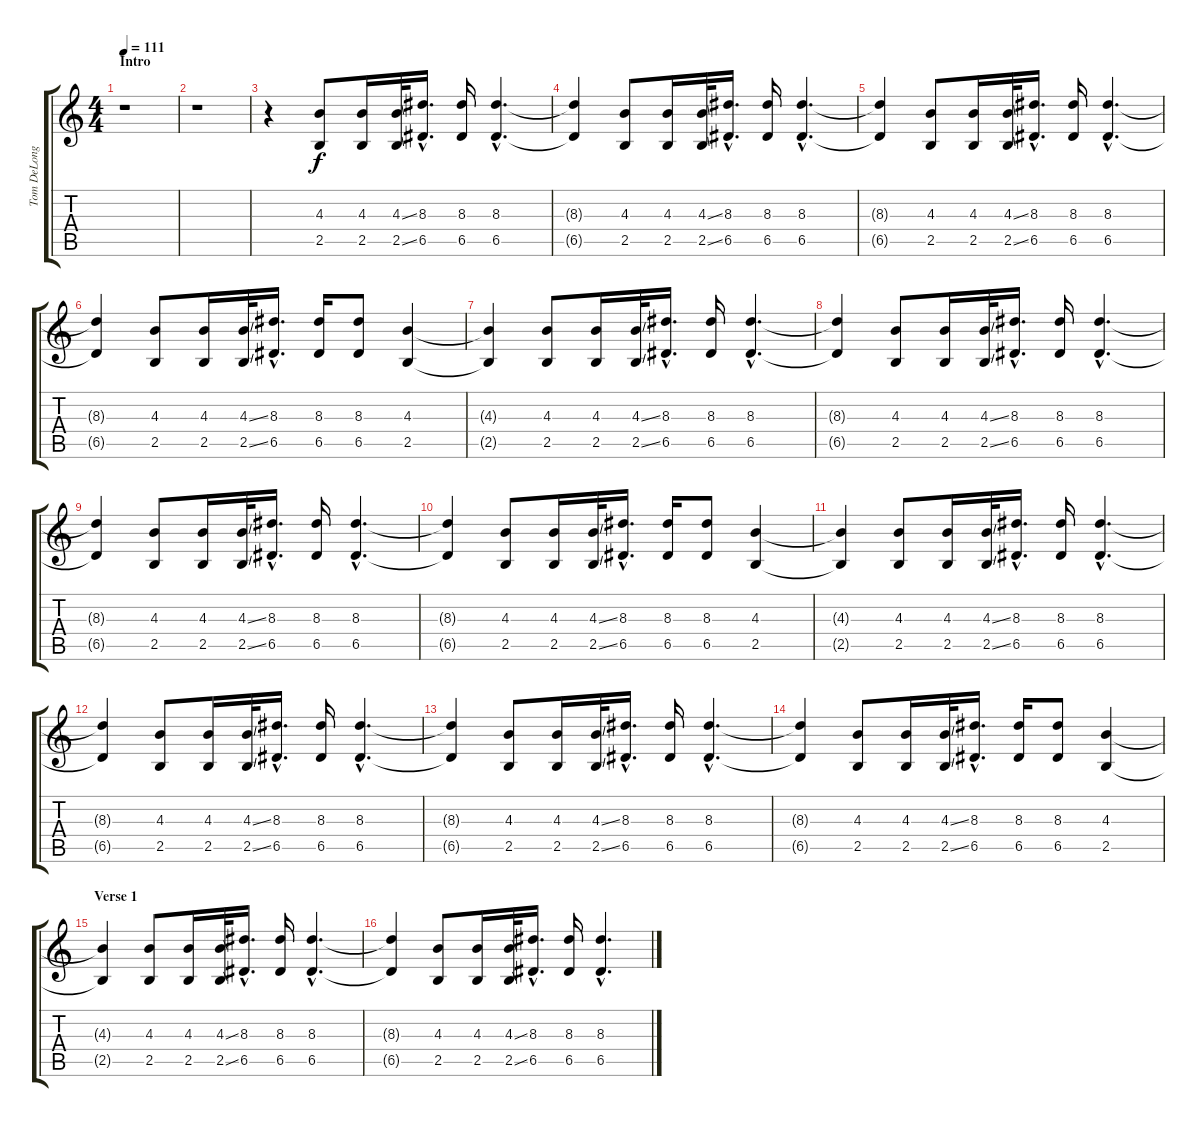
\track ("Tom DeLonge - Acoustic Guitar 1" "Tom DeLong") {instrument acousticguitarnylon}
\staff {score tabs}
\tuning (E4 B3 G3 D3 A2 E2) {hide}
\ts (4 4)
\section ("" "Intro")
\tempo 111
\clef g2
\ks c
r.1{dy f instrument acousticguitarnylon} |
r.1 |
r.4 (4.3 2.5).8 (4.3 2.5).16 (4.3{ss} 2.5{ss}).32 (8.3{hac} 6.5{hac}).16{d} (8.3 6.5).16 (8.3{hac} 6.5{hac}).4{d} |
(8.3{t} 6.5{t}).4 (4.3 2.5).8 (4.3 2.5).16 (4.3{ss} 2.5{ss}).32 (8.3{hac} 6.5{hac}).16{d} (8.3 6.5).16 (8.3{hac} 6.5{hac}).4{d} |
(8.3{t} 6.5{t}).4 (4.3 2.5).8 (4.3 2.5).16 (4.3{ss} 2.5{ss}).32 (8.3{hac} 6.5{hac}).16{d} (8.3 6.5).16 (8.3{hac} 6.5{hac}).4{d} |
(8.3{t} 6.5{t}).4 (4.3 2.5).8 (4.3 2.5).16 (4.3{ss} 2.5{ss}).32 (8.3{hac} 6.5{hac}).16{d} (8.3 6.5).16 (8.3 6.5).8 (4.3 2.5).4 |
(4.3{t} 2.5{t}).4 (4.3 2.5).8 (4.3 2.5).16 (4.3{ss} 2.5{ss}).32 (8.3{hac} 6.5{hac}).16{d} (8.3 6.5).16 (8.3{hac} 6.5{hac}).4{d} |
(8.3{t} 6.5{t}).4 (4.3 2.5).8 (4.3 2.5).16 (4.3{ss} 2.5{ss}).32 (8.3{hac} 6.5{hac}).16{d} (8.3 6.5).16 (8.3{hac} 6.5{hac}).4{d} |
(8.3{t} 6.5{t}).4 (4.3 2.5).8 (4.3 2.5).16 (4.3{ss} 2.5{ss}).32 (8.3{hac} 6.5{hac}).16{d} (8.3 6.5).16 (8.3{hac} 6.5{hac}).4{d} |
(8.3{t} 6.5{t}).4 (4.3 2.5).8 (4.3 2.5).16 (4.3{ss} 2.5{ss}).32 (8.3{hac} 6.5{hac}).16{d} (8.3 6.5).16 (8.3 6.5).8 (4.3 2.5).4 |
(4.3{t} 2.5{t}).4 (4.3 2.5).8 (4.3 2.5).16 (4.3{ss} 2.5{ss}).32 (8.3{hac} 6.5{hac}).16{d} (8.3 6.5).16 (8.3{hac} 6.5{hac}).4{d} |
(8.3{t} 6.5{t}).4 (4.3 2.5).8 (4.3 2.5).16 (4.3{ss} 2.5{ss}).32 (8.3{hac} 6.5{hac}).16{d} (8.3 6.5).16 (8.3{hac} 6.5{hac}).4{d} |
(8.3{t} 6.5{t}).4 (4.3 2.5).8 (4.3 2.5).16 (4.3{ss} 2.5{ss}).32 (8.3{hac} 6.5{hac}).16{d} (8.3 6.5).16 (8.3{hac} 6.5{hac}).4{d} |
(8.3{t} 6.5{t}).4 (4.3 2.5).8 (4.3 2.5).16 (4.3{ss} 2.5{ss}).32 (8.3{hac} 6.5{hac}).16{d} (8.3 6.5).16 (8.3 6.5).8 (4.3 2.5).4 |
\section ("" "Verse 1")
(4.3{t} 2.5{t}).4 (4.3 2.5).8 (4.3 2.5).16 (4.3{ss} 2.5{ss}).32 (8.3{hac} 6.5{hac}).16{d} (8.3 6.5).16 (8.3{hac} 6.5{hac}).4{d} |
(8.3{t} 6.5{t}).4 (4.3 2.5).8 (4.3 2.5).16 (4.3{ss} 2.5{ss}).32 (8.3{hac} 6.5{hac}).16{d} (8.3 6.5).16 (8.3{hac} 6.5{hac}).4{d}
